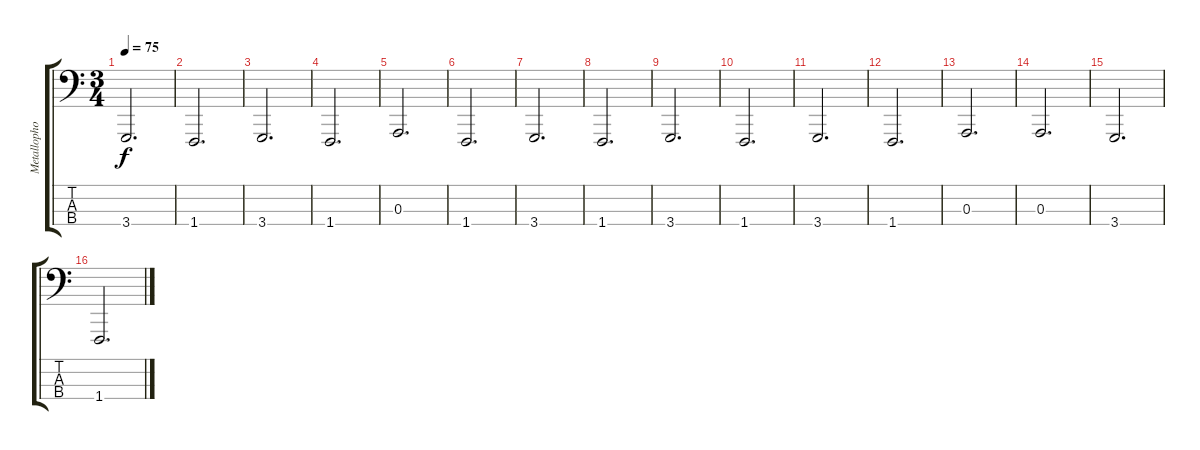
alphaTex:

\track ("Metallophon" "Metallopho") {instrument taikodrum}
\staff {score tabs}
\tuning (G2 D2 A1 E1) {hide}
\ts (3 4)
\tempo 75
\clef f4
\ks c
3.4.2{d dy f} |
1.4.2{d} |
3.4.2{d} |
1.4.2{d} |
0.3.2{d} |
1.4.2{d} |
3.4.2{d} |
1.4.2{d} |
3.4.2{d} |
1.4.2{d} |
3.4.2{d} |
1.4.2{d} |
0.3.2{d} |
0.3.2{d} |
3.4.2{d} |
1.4.2{d}
